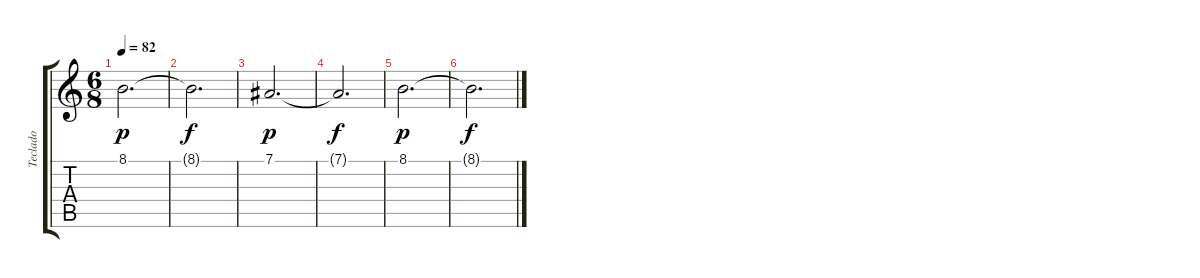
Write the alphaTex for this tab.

\track ("Teclado" "Teclado") {instrument stringensemble2}
\staff {score tabs}
\tuning (Eb4 Bb3 Gb3 Db3 Ab2 Eb2) {hide}
\ts (6 8)
\tempo 82
\clef g2
\ks c
8.1.2{d dy p} |
8.1{t}.2{d dy f} |
7.1.2{d dy p} |
7.1{t}.2{d dy f} |
8.1.2{d dy p} |
8.1{t}.2{d dy f}
